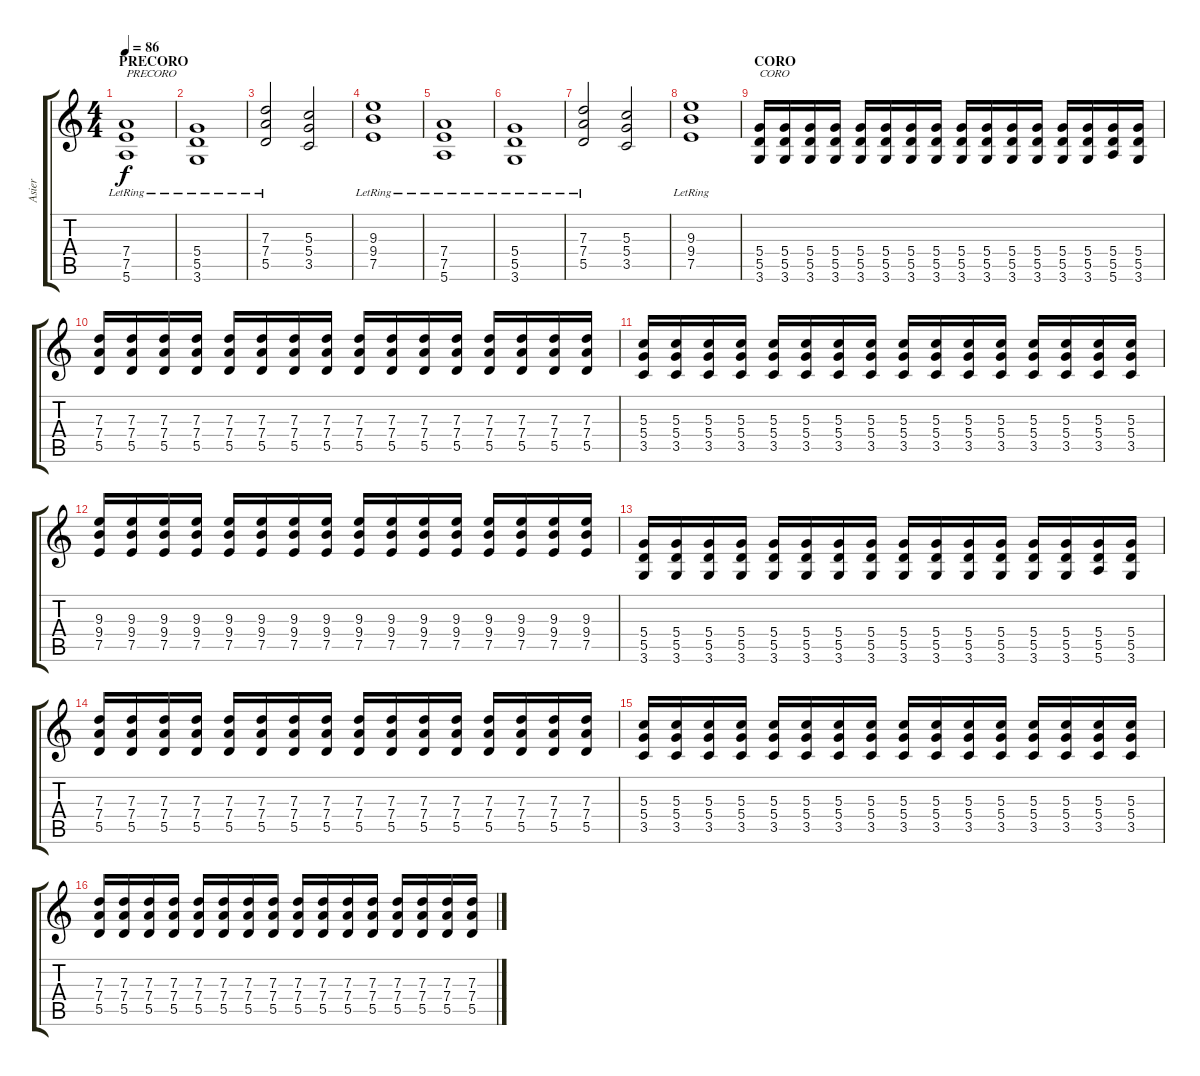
\track ("Asier" "Asier") {instrument overdrivenguitar}
\staff {score tabs}
\tuning (E4 B3 G3 D3 A2 E2) {hide}
\ts (4 4)
\section ("" "PRECORO")
\tempo 86
\clef g2
\ks c
(7.4{lr} 7.5{lr} 5.6{lr}).1{txt "PRECORO" dy f} |
(5.4{lr} 5.5{lr} 3.6{lr}).1 |
(7.3{lr} 7.4{lr} 5.5{lr}).2 (5.3 5.4 3.5).2 |
(9.3{lr} 9.4{lr} 7.5{lr}).1 |
(7.4{lr} 7.5{lr} 5.6{lr}).1 |
(5.4{lr} 5.5{lr} 3.6{lr}).1 |
(7.3{lr} 7.4{lr} 5.5{lr}).2 (5.3 5.4 3.5).2 |
(9.3{lr} 9.4{lr} 7.5{lr}).1 |
\section ("" "CORO")
(5.4 5.5 3.6).16{txt "CORO"} (5.4 5.5 3.6).16 (5.4 5.5 3.6).16 (5.4 5.5 3.6).16 (5.4 5.5 3.6).16 (5.4 5.5 3.6).16 (5.4 5.5 3.6).16 (5.4 5.5 3.6).16 (5.4 5.5 3.6).16 (5.4 5.5 3.6).16 (5.4 5.5 3.6).16 (5.4 5.5 3.6).16 (5.4 5.5 3.6).16 (5.4 5.5 3.6).16 (5.4 5.5 5.6).16 (5.4 5.5 3.6).16 |
(7.3 7.4 5.5).16 (7.3 7.4 5.5).16 (7.3 7.4 5.5).16 (7.3 7.4 5.5).16 (7.3 7.4 5.5).16 (7.3 7.4 5.5).16 (7.3 7.4 5.5).16 (7.3 7.4 5.5).16 (7.3 7.4 5.5).16 (7.3 7.4 5.5).16 (7.3 7.4 5.5).16 (7.3 7.4 5.5).16 (7.3 7.4 5.5).16 (7.3 7.4 5.5).16 (7.3 7.4 5.5).16 (7.3 7.4 5.5).16 |
(5.3 5.4 3.5).16 (5.3 5.4 3.5).16 (5.3 5.4 3.5).16 (5.3 5.4 3.5).16 (5.3 5.4 3.5).16 (5.3 5.4 3.5).16 (5.3 5.4 3.5).16 (5.3 5.4 3.5).16 (5.3 5.4 3.5).16 (5.3 5.4 3.5).16 (5.3 5.4 3.5).16 (5.3 5.4 3.5).16 (5.3 5.4 3.5).16 (5.3 5.4 3.5).16 (5.3 5.4 3.5).16 (5.3 5.4 3.5).16 |
(9.3 9.4 7.5).16 (9.3 9.4 7.5).16 (9.3 9.4 7.5).16 (9.3 9.4 7.5).16 (9.3 9.4 7.5).16 (9.3 9.4 7.5).16 (9.3 9.4 7.5).16 (9.3 9.4 7.5).16 (9.3 9.4 7.5).16 (9.3 9.4 7.5).16 (9.3 9.4 7.5).16 (9.3 9.4 7.5).16 (9.3 9.4 7.5).16 (9.3 9.4 7.5).16 (9.3 9.4 7.5).16 (9.3 9.4 7.5).16 |
(5.4 5.5 3.6).16 (5.4 5.5 3.6).16 (5.4 5.5 3.6).16 (5.4 5.5 3.6).16 (5.4 5.5 3.6).16 (5.4 5.5 3.6).16 (5.4 5.5 3.6).16 (5.4 5.5 3.6).16 (5.4 5.5 3.6).16 (5.4 5.5 3.6).16 (5.4 5.5 3.6).16 (5.4 5.5 3.6).16 (5.4 5.5 3.6).16 (5.4 5.5 3.6).16 (5.4 5.5 5.6).16 (5.4 5.5 3.6).16 |
(7.3 7.4 5.5).16 (7.3 7.4 5.5).16 (7.3 7.4 5.5).16 (7.3 7.4 5.5).16 (7.3 7.4 5.5).16 (7.3 7.4 5.5).16 (7.3 7.4 5.5).16 (7.3 7.4 5.5).16 (7.3 7.4 5.5).16 (7.3 7.4 5.5).16 (7.3 7.4 5.5).16 (7.3 7.4 5.5).16 (7.3 7.4 5.5).16 (7.3 7.4 5.5).16 (7.3 7.4 5.5).16 (7.3 7.4 5.5).16 |
(5.3 5.4 3.5).16 (5.3 5.4 3.5).16 (5.3 5.4 3.5).16 (5.3 5.4 3.5).16 (5.3 5.4 3.5).16 (5.3 5.4 3.5).16 (5.3 5.4 3.5).16 (5.3 5.4 3.5).16 (5.3 5.4 3.5).16 (5.3 5.4 3.5).16 (5.3 5.4 3.5).16 (5.3 5.4 3.5).16 (5.3 5.4 3.5).16 (5.3 5.4 3.5).16 (5.3 5.4 3.5).16 (5.3 5.4 3.5).16 |
(7.3 7.4 5.5).16 (7.3 7.4 5.5).16 (7.3 7.4 5.5).16 (7.3 7.4 5.5).16 (7.3 7.4 5.5).16 (7.3 7.4 5.5).16 (7.3 7.4 5.5).16 (7.3 7.4 5.5).16 (7.3 7.4 5.5).16 (7.3 7.4 5.5).16 (7.3 7.4 5.5).16 (7.3 7.4 5.5).16 (7.3 7.4 5.5).16 (7.3 7.4 5.5).16 (7.3 7.4 5.5).16 (7.3 7.4 5.5).16
